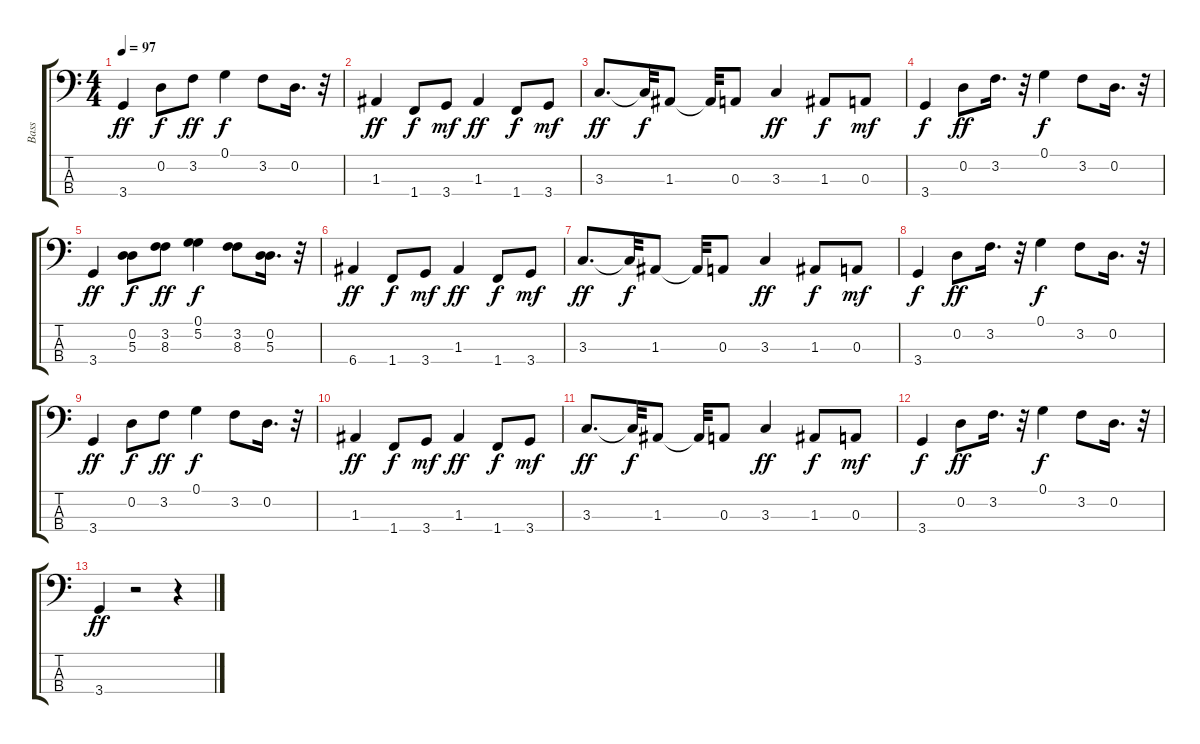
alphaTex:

\track ("Bass" "Bass") {instrument electricbassfinger}
\staff {score tabs}
\tuning (G2 D2 A1 E1) {hide}
\ts (4 4)
\tempo 97
\clef f4
\ks c
3.4.4{dy ff} 0.2.8{dy f} 3.2.8{dy ff} 0.1.4{dy f} 3.2.8 0.2.16{d} r.32 |
1.3.4{dy ff} 1.4.8{dy f} 3.4.8{dy mf} 1.3.4{dy ff} 1.4.8{dy f} 3.4.8{dy mf} |
3.3.8{d dy ff} 3.3{t}.32{dy f} 1.3.8 1.3{t}.32 0.3.8 3.3.4{dy ff} 1.3.8{dy f} 0.3.8{dy mf} |
3.4.4{dy f} 0.2.8{dy ff} 3.2.16{d} r.32 0.1.4{dy f} 3.2.8 0.2.16{d} r.32 |
3.4.4{dy ff} (0.2 5.3).8{dy f} (3.2 8.3).8{dy ff} (0.1 5.2).4{dy f} (3.2 8.3).8 (0.2 5.3).16{d} r.32 |
6.4.4{dy ff} 1.4.8{dy f} 3.4.8{dy mf} 1.3.4{dy ff} 1.4.8{dy f} 3.4.8{dy mf} |
3.3.8{d dy ff} 3.3{t}.32{dy f} 1.3.8 1.3{t}.32 0.3.8 3.3.4{dy ff} 1.3.8{dy f} 0.3.8{dy mf} |
3.4.4{dy f} 0.2.8{dy ff} 3.2.16{d} r.32 0.1.4{dy f} 3.2.8 0.2.16{d} r.32 |
3.4.4{dy ff} 0.2.8{dy f} 3.2.8{dy ff} 0.1.4{dy f} 3.2.8 0.2.16{d} r.32 |
1.3.4{dy ff} 1.4.8{dy f} 3.4.8{dy mf} 1.3.4{dy ff} 1.4.8{dy f} 3.4.8{dy mf} |
3.3.8{d dy ff} 3.3{t}.32{dy f} 1.3.8 1.3{t}.32 0.3.8 3.3.4{dy ff} 1.3.8{dy f} 0.3.8{dy mf} |
3.4.4{dy f} 0.2.8{dy ff} 3.2.16{d} r.32 0.1.4{dy f} 3.2.8 0.2.16{d} r.32 |
3.4.4{dy ff} r.2 r.4
